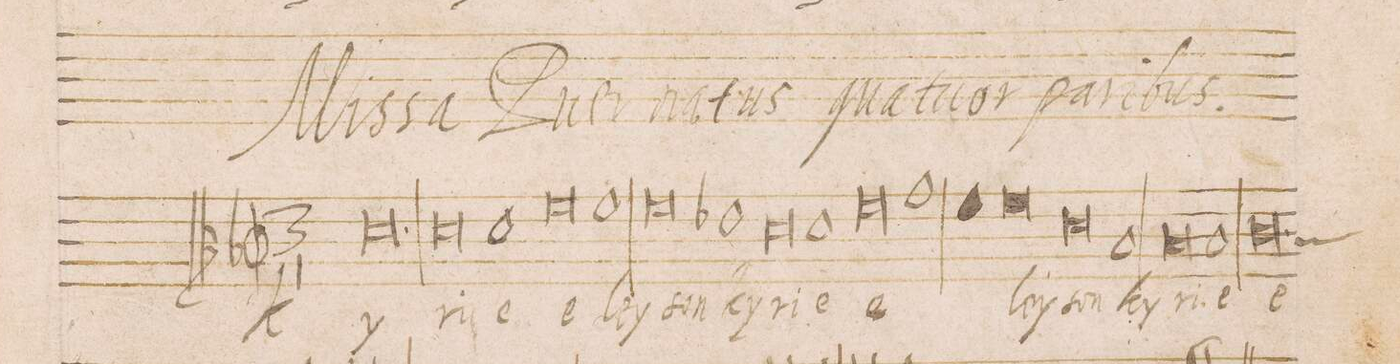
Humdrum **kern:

**kern	**text
*I"DISCANTVS	*
*clefC3	*
*k[b-]	*
*M3/1	*
0.d	Ky-
=2	=2
0d	-ri-
1d	-e
=3	=3
0f	e-
1f	-ley-
=4	=4
0f	-son
1e-X	ky-
=5	=5
0d	-ri-
1d	-e
=6	=6
0f	e-
1g	.
=7	=7
1f	.
0f	-ley-
=8	=8
0d	-son
1B-	ky-
=9	=9
0B-	-ri-
1B-	-e
=10	=10
*custos:B	*
0.c	e-
=11	=11
*-	*-
